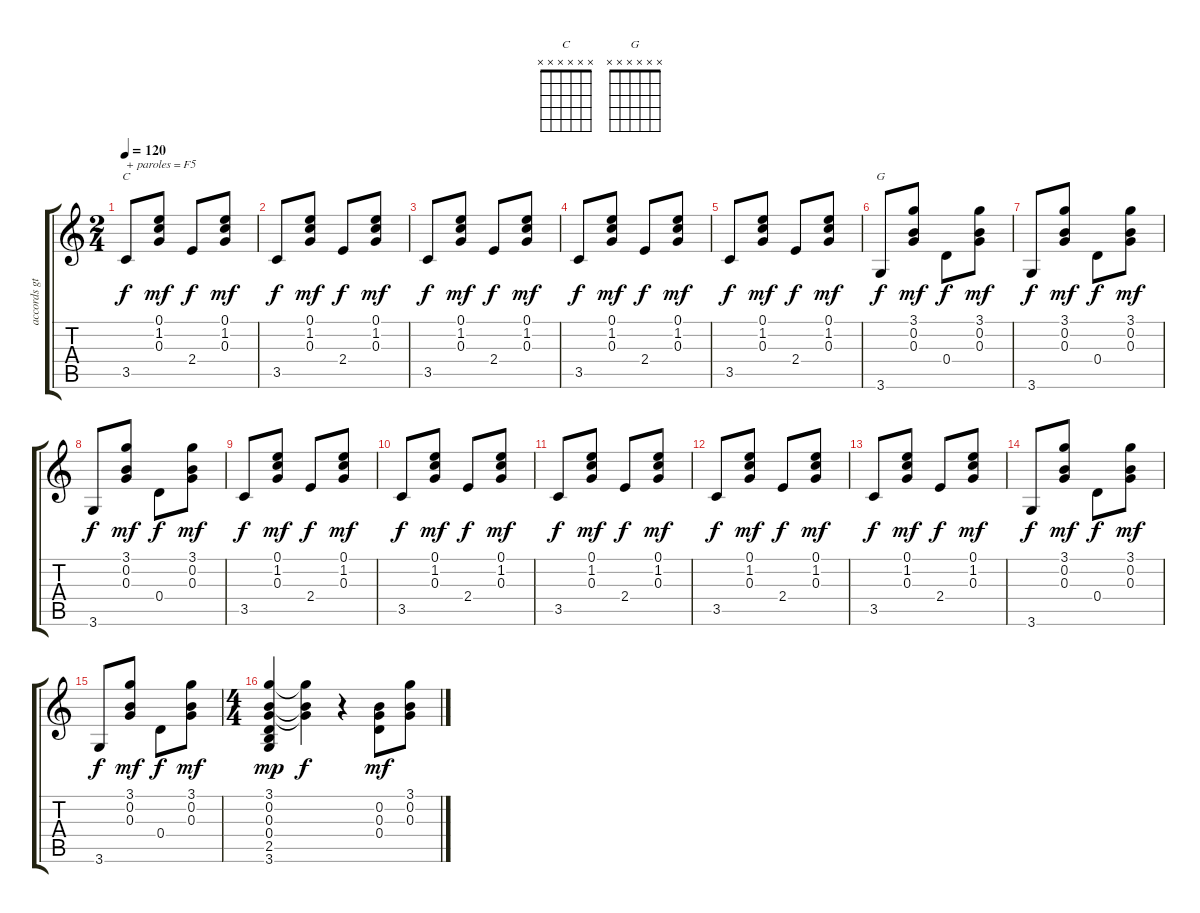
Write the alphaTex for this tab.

\track ("accords gtr" "accords gt") {instrument acousticguitarnylon}
\staff {score tabs}
\tuning (E4 B3 G3 D3 A2 E2) {hide}
\chord ("C" x x x x x x) {firstfret 0}
\chord ("G" x x x x x x) {firstfret 0}
\ts (2 4)
\tempo 120
\clef g2
\ks c
3.5.8{ch "C" txt "+ paroles = F5" dy f instrument acousticguitarnylon} (0.1 1.2 0.3).8{dy mf} 2.4.8{dy f} (0.1 1.2 0.3).8{dy mf} |
3.5.8{dy f} (0.1 1.2 0.3).8{dy mf} 2.4.8{dy f} (0.1 1.2 0.3).8{dy mf} |
3.5.8{dy f} (0.1 1.2 0.3).8{dy mf} 2.4.8{dy f} (0.1 1.2 0.3).8{dy mf} |
3.5.8{dy f} (0.1 1.2 0.3).8{dy mf} 2.4.8{dy f} (0.1 1.2 0.3).8{dy mf} |
3.5.8{dy f} (0.1 1.2 0.3).8{dy mf} 2.4.8{dy f} (0.1 1.2 0.3).8{dy mf} |
3.6.8{ch "G" dy f} (3.1 0.2 0.3).8{dy mf} 0.4.8{dy f} (3.1 0.2 0.3).8{dy mf} |
3.6.8{dy f} (3.1 0.2 0.3).8{dy mf} 0.4.8{dy f} (3.1 0.2 0.3).8{dy mf} |
3.6.8{dy f} (3.1 0.2 0.3).8{dy mf} 0.4.8{dy f} (3.1 0.2 0.3).8{dy mf} |
3.5.8{dy f} (0.1 1.2 0.3).8{dy mf} 2.4.8{dy f} (0.1 1.2 0.3).8{dy mf} |
3.5.8{dy f} (0.1 1.2 0.3).8{dy mf} 2.4.8{dy f} (0.1 1.2 0.3).8{dy mf} |
3.5.8{dy f} (0.1 1.2 0.3).8{dy mf} 2.4.8{dy f} (0.1 1.2 0.3).8{dy mf} |
3.5.8{dy f} (0.1 1.2 0.3).8{dy mf} 2.4.8{dy f} (0.1 1.2 0.3).8{dy mf} |
3.5.8{dy f} (0.1 1.2 0.3).8{dy mf} 2.4.8{dy f} (0.1 1.2 0.3).8{dy mf} |
3.6.8{dy f} (3.1 0.2 0.3).8{dy mf} 0.4.8{dy f} (3.1 0.2 0.3).8{dy mf} |
3.6.8{dy f} (3.1 0.2 0.3).8{dy mf} 0.4.8{dy f} (3.1 0.2 0.3).8{dy mf} |
\ts (4 4)
(3.1 0.2 0.3 0.4 2.5 3.6).4{dy mp} (3.1{t} 0.2{t} 0.3{t}).4{dy f} r.4 (0.2 0.3 0.4).8{dy mf} (3.1 0.2 0.3).8
